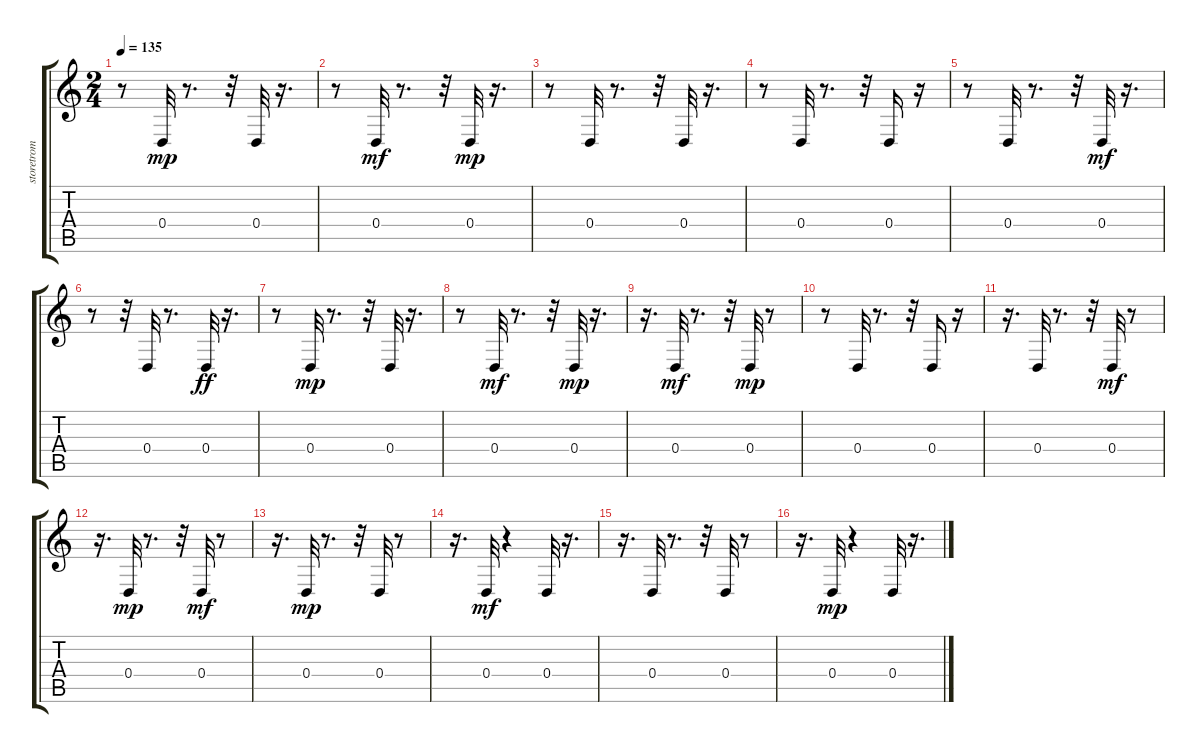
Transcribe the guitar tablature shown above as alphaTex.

\track ("storetrom" "storetrom") {instrument acousticgrandpiano}
\staff {score tabs}
\tuning (E4 B3 G3 D3 A2 E2) {hide}
\ts (2 4)
\tempo 135
\clef g2
\ks c
r.8{dy mp} 0.4.32 r.8{d} r.32 0.4.32 r.16{d} |
r.8 0.4.32{dy mf} r.8{d} r.32 0.4.32{dy mp} r.16{d} |
r.8 0.4.32 r.8{d} r.32 0.4.32 r.16{d} |
r.8 0.4.32 r.8{d} r.32 0.4.16 r.16 |
r.8 0.4.32 r.8{d} r.32 0.4.32{dy mf} r.16{d} |
r.8 r.32 0.4.32 r.8{d} 0.4.32{dy ff} r.16{d} |
r.8 0.4.32{dy mp} r.8{d} r.32 0.4.32 r.16{d} |
r.8 0.4.32{dy mf} r.8{d} r.32 0.4.32{dy mp} r.16{d} |
r.16{d} 0.4.32{dy mf} r.8{d} r.32 0.4.32{dy mp} r.8 |
r.8 0.4.32 r.8{d} r.32 0.4.16 r.16 |
r.16{d} 0.4.32 r.8{d} r.32 0.4.32{dy mf} r.8 |
r.16{d} 0.4.32{dy mp} r.8{d} r.32 0.4.32{dy mf} r.8 |
r.16{d} 0.4.32{dy mp} r.8{d} r.32 0.4.32 r.8 |
r.16{d} 0.4.32{dy mf} r.4 0.4.32 r.16{d} |
r.16{d} 0.4.32 r.8{d} r.32 0.4.32 r.8 |
r.16{d} 0.4.32{dy mp} r.4 0.4.32 r.16{d}
